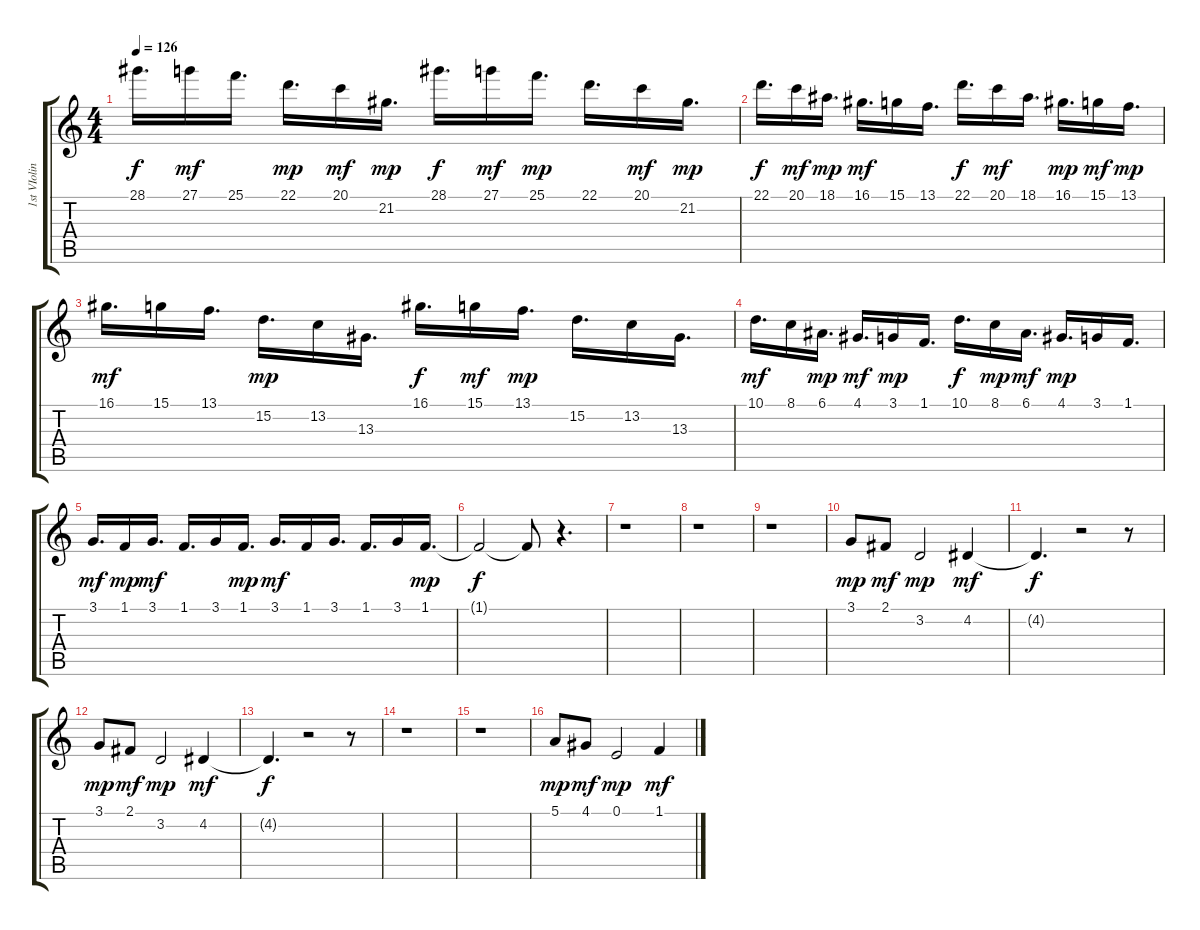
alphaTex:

\track ("1st VIolin" "1st VIolin") {instrument stringensemble1}
\staff {score tabs}
\tuning (E4 B3 G3 D3 A2 E2) {hide}
\ts (4 4)
\tempo 126
\clef g2
\ks c
28.1.16{d dy f} 27.1.16{dy mf} 25.1.16{d} 22.1.16{d dy mp} 20.1.16{dy mf} 21.2.16{d dy mp} 28.1.16{d dy f} 27.1.16{dy mf} 25.1.16{d dy mp} 22.1.16{d} 20.1.16{dy mf} 21.2.16{d dy mp} |
22.1.16{d dy f} 20.1.16{dy mf} 18.1.16{d dy mp} 16.1.16{d dy mf} 15.1.16 13.1.16{d} 22.1.16{d dy f} 20.1.16{dy mf} 18.1.16{d} 16.1.16{d dy mp} 15.1.16{dy mf} 13.1.16{d dy mp} |
16.1.16{d dy mf} 15.1.16 13.1.16{d} 15.2.16{d dy mp} 13.2.16 13.3.16{d} 16.1.16{d dy f} 15.1.16{dy mf} 13.1.16{d dy mp} 15.2.16{d} 13.2.16 13.3.16{d} |
10.1.16{d dy mf} 8.1.16 6.1.16{d dy mp} 4.1.16{d dy mf} 3.1.16{dy mp} 1.1.16{d} 10.1.16{d dy f} 8.1.16{dy mp} 6.1.16{d dy mf} 4.1.16{d dy mp} 3.1.16 1.1.16{d} |
3.1.16{d dy mf} 1.1.16{dy mp} 3.1.16{d dy mf} 1.1.16{d} 3.1.16 1.1.16{d dy mp} 3.1.16{d dy mf} 1.1.16 3.1.16{d} 1.1.16{d} 3.1.16 1.1.16{d dy mp} |
1.1{t}.2{dy f} 1.1{t}.8 r.4{d} |
r.1 |
r.1 |
r.1 |
3.1.8{dy mp} 2.1.8{dy mf} 3.2.2{dy mp} 4.2.4{dy mf} |
4.2{t}.4{d dy f} r.2 r.8 |
3.1.8{dy mp} 2.1.8{dy mf} 3.2.2{dy mp} 4.2.4{dy mf} |
4.2{t}.4{d dy f} r.2 r.8 |
r.1 |
r.1 |
5.1.8{dy mp} 4.1.8{dy mf} 0.1.2{dy mp} 1.1.4{dy mf}
